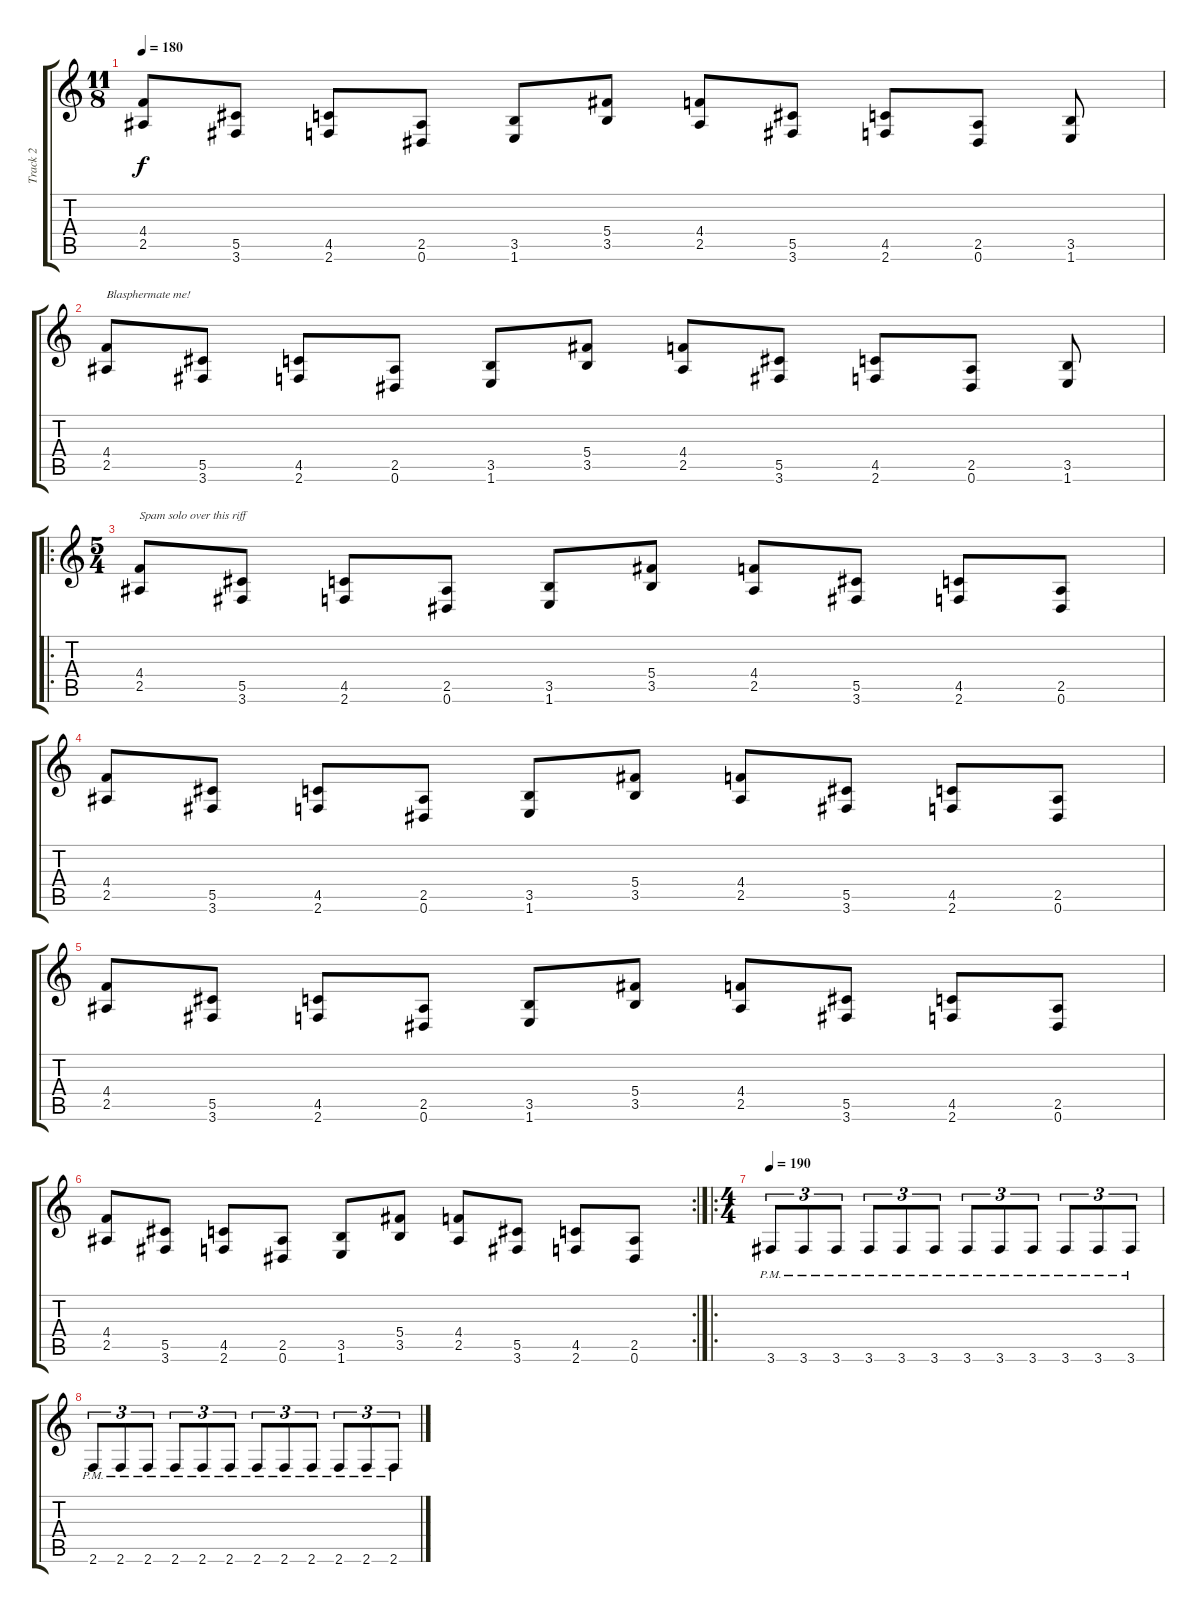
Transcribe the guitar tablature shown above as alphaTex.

\track ("Track 2" "Track 2") {instrument distortionguitar}
\staff {score tabs}
\tuning (Eb4 Bb3 Gb3 Db3 Ab2 Eb2) {hide}
\ts (11 8)
\tempo 180
\clef g2
\ks c
(4.4 2.5).8{dy f} (5.5 3.6).8 (4.5 2.6).8 (2.5 0.6).8 (3.5 1.6).8 (5.4 3.5).8 (4.4 2.5).8 (5.5 3.6).8 (4.5 2.6).8 (2.5 0.6).8 (3.5 1.6).8 |
(4.4 2.5).8{txt "Blasphermate me!"} (5.5 3.6).8 (4.5 2.6).8 (2.5 0.6).8 (3.5 1.6).8 (5.4 3.5).8 (4.4 2.5).8 (5.5 3.6).8 (4.5 2.6).8 (2.5 0.6).8 (3.5 1.6).8 |
\ro
\ts (5 4)
(4.4 2.5).8{txt "Spam solo over this riff"} (5.5 3.6).8 (4.5 2.6).8 (2.5 0.6).8 (3.5 1.6).8 (5.4 3.5).8 (4.4 2.5).8 (5.5 3.6).8 (4.5 2.6).8 (2.5 0.6).8 |
(4.4 2.5).8 (5.5 3.6).8 (4.5 2.6).8 (2.5 0.6).8 (3.5 1.6).8 (5.4 3.5).8 (4.4 2.5).8 (5.5 3.6).8 (4.5 2.6).8 (2.5 0.6).8 |
(4.4 2.5).8 (5.5 3.6).8 (4.5 2.6).8 (2.5 0.6).8 (3.5 1.6).8 (5.4 3.5).8 (4.4 2.5).8 (5.5 3.6).8 (4.5 2.6).8 (2.5 0.6).8 |
\rc 2
(4.4 2.5).8 (5.5 3.6).8 (4.5 2.6).8 (2.5 0.6).8 (3.5 1.6).8 (5.4 3.5).8 (4.4 2.5).8 (5.5 3.6).8 (4.5 2.6).8 (2.5 0.6).8 |
\ro
\ts (4 4)
\tempo 190
3.6{pm}.8{tu (3 2)} 3.6{pm}.8{tu (3 2)} 3.6{pm}.8{tu (3 2)} 3.6{pm}.8{tu (3 2)} 3.6{pm}.8{tu (3 2)} 3.6{pm}.8{tu (3 2)} 3.6{pm}.8{tu (3 2)} 3.6{pm}.8{tu (3 2)} 3.6{pm}.8{tu (3 2)} 3.6{pm}.8{tu (3 2)} 3.6{pm}.8{tu (3 2)} 3.6{pm}.8{tu (3 2)} |
2.6{pm}.8{tu (3 2)} 2.6{pm}.8{tu (3 2)} 2.6{pm}.8{tu (3 2)} 2.6{pm}.8{tu (3 2)} 2.6{pm}.8{tu (3 2)} 2.6{pm}.8{tu (3 2)} 2.6{pm}.8{tu (3 2)} 2.6{pm}.8{tu (3 2)} 2.6{pm}.8{tu (3 2)} 2.6{pm}.8{tu (3 2)} 2.6{pm}.8{tu (3 2)} 2.6{pm}.8{tu (3 2)}
